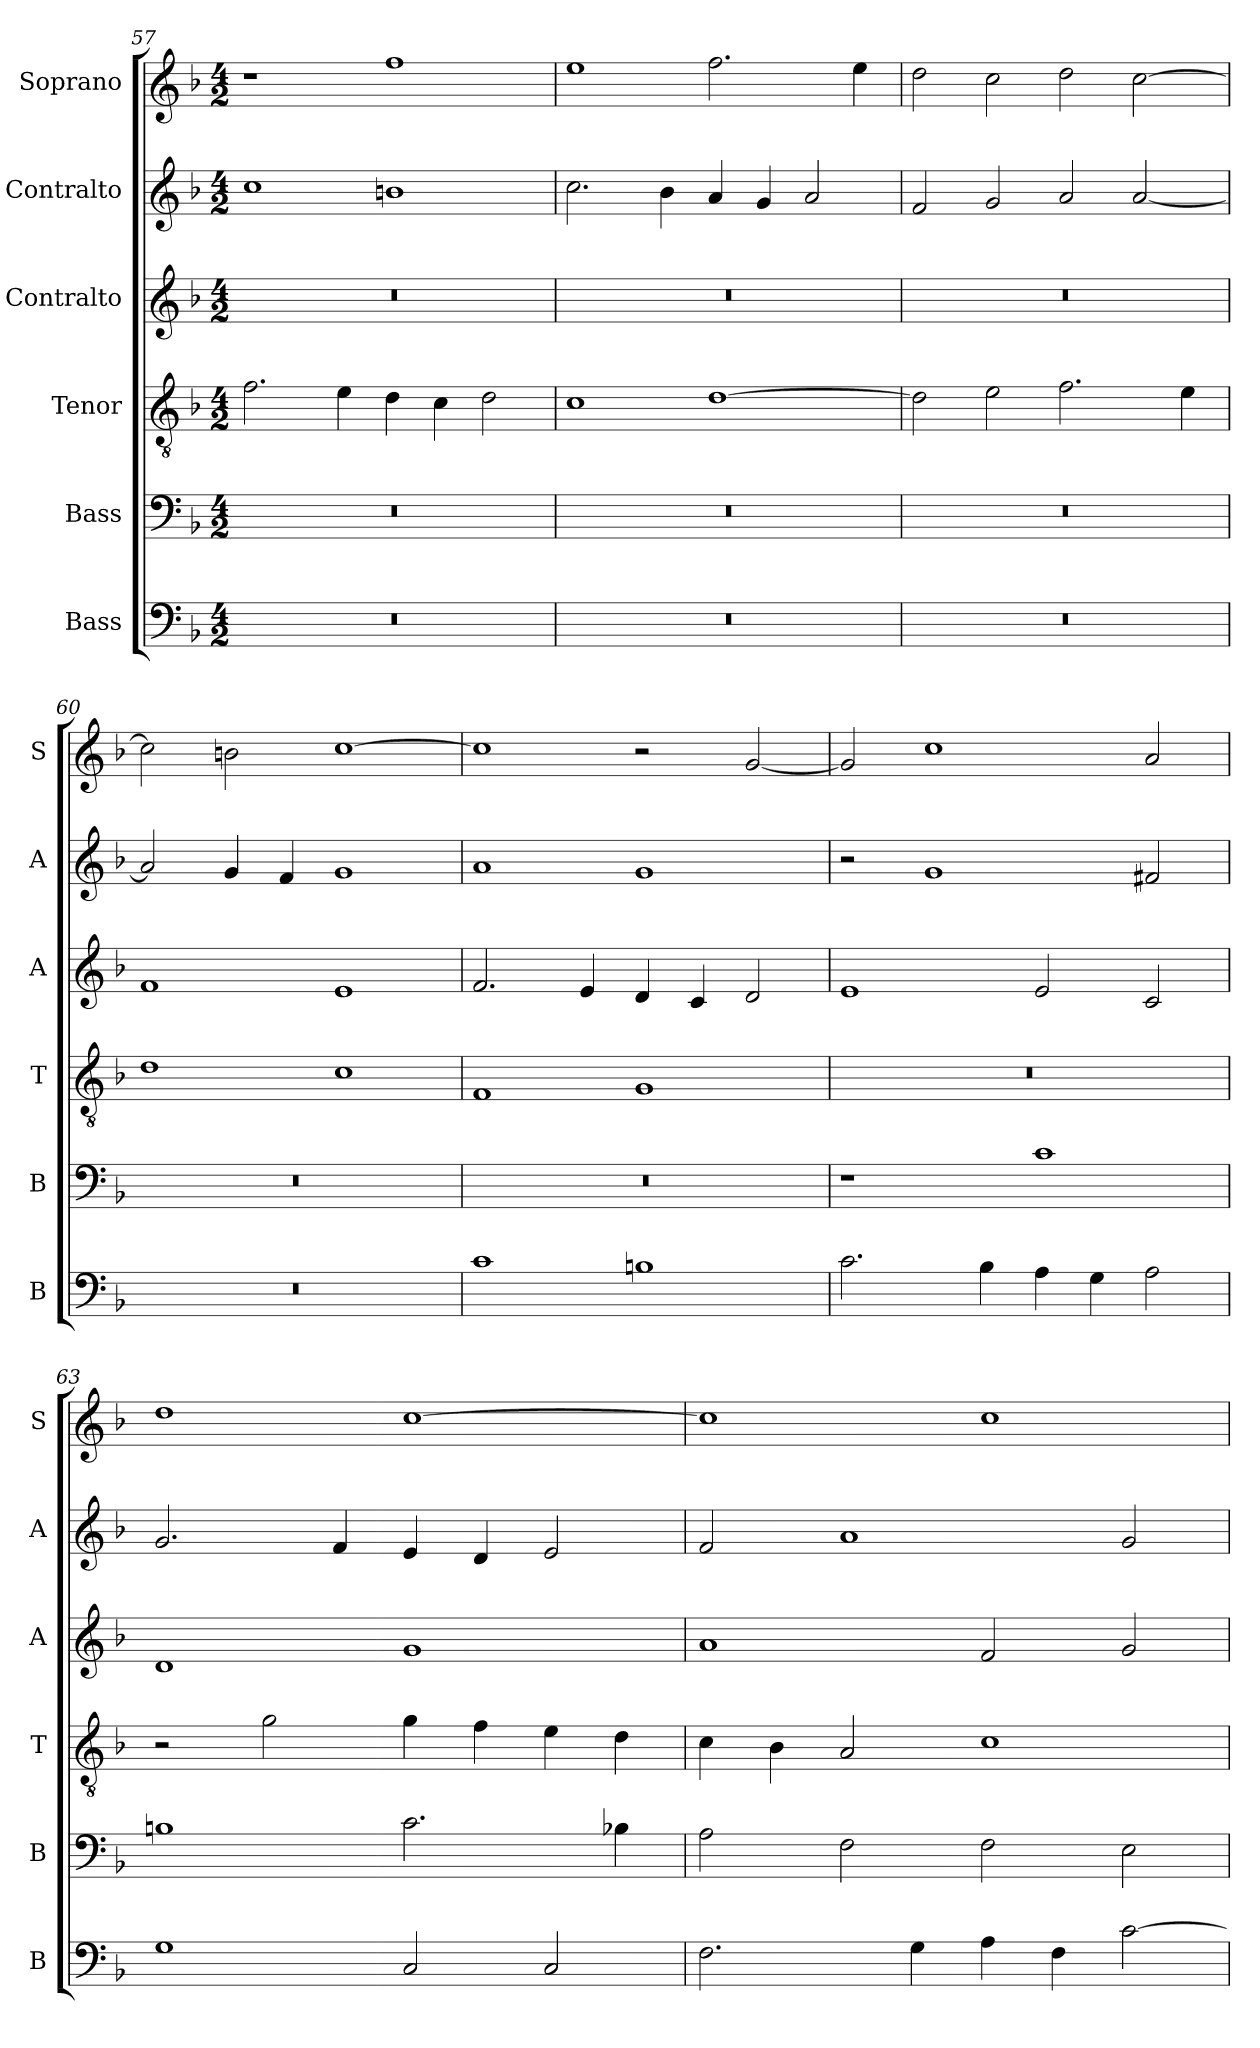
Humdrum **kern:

**kern	**kern	**kern	**kern	**kern	**kern
*part6	*part5	*part4	*part3	*part2	*part1
*staff6	*staff5	*staff4	*staff3	*staff2	*staff1
*I"Bass	*I"Bass	*I"Tenor	*I"Contralto	*I"Contralto	*I"Soprano
*I'B	*I'B	*I'T	*I'A	*I'A	*I'S
*clefF4	*clefF4	*clefGv2	*clefG2	*clefG2	*clefG2
*k[b-]	*k[b-]	*k[b-]	*k[b-]	*k[b-]	*k[b-]
*F:ion	*F:ion	*F:ion	*F:ion	*F:ion	*F:ion
*M4/2	*M4/2	*M4/2	*M4/2	*M4/2	*M4/2
=57	=57	=57	=57	=57	=57
0r	0r	2.f	0r	1cc	1r
.	.	4e	.	.	.
.	.	4d	.	1bn	1ff
.	.	4c	.	.	.
.	.	2d	.	.	.
=58	=58	=58	=58	=58	=58
0r	0r	1c	0r	2.cc	1ee
.	.	.	.	4b-	.
.	.	[1d	.	4a	2.ff
.	.	.	.	4g	.
.	.	.	.	2a	.
.	.	.	.	.	4ee
=59	=59	=59	=59	=59	=59
0r	0r	2d]	0r	2f	2dd
.	.	2e	.	2g	2cc
.	.	2.f	.	2a	2dd
.	.	.	.	[2a	[2cc
.	.	4e	.	.	.
=60	=60	=60	=60	=60	=60
0r	0r	1d	1f	2a]	2cc]
.	.	.	.	4g	2bn
.	.	.	.	4f	.
.	.	1c	1e	1g	[1cc
=61	=61	=61	=61	=61	=61
1c	0r	1F	2.f	1a	1cc]
.	.	.	4e	.	.
1Bn	.	1G	4d	1g	2r
.	.	.	4c	.	.
.	.	.	2d	.	[2g
=62	=62	=62	=62	=62	=62
2.c	1r	0r	1e	2r	2g]
.	.	.	.	1g	1cc
4B-	.	.	.	.	.
4A	1c	.	2e	.	.
4G	.	.	.	.	.
2A	.	.	2c	2f#X	2a
=63	=63	=63	=63	=63	=63
1G	1Bn	2r	1d	2.g	1dd
.	.	2g	.	.	.
.	.	.	.	4f	.
2C	2.c	4g	1g	4e	[1cc
.	.	4f	.	4d	.
2C	.	4e	.	2e	.
.	4B-X	4d	.	.	.
=64	=64	=64	=64	=64	=64
2.F	2A	4c	1a	2f	1cc]
.	.	4B-	.	.	.
.	2F	2A	.	1a	.
4G	.	.	.	.	.
4A	2F	1c	2f	.	1cc
4F	.	.	.	.	.
[2c	2E	.	2g	2g	.
=	=	=	=	=	=
*-	*-	*-	*-	*-	*-
